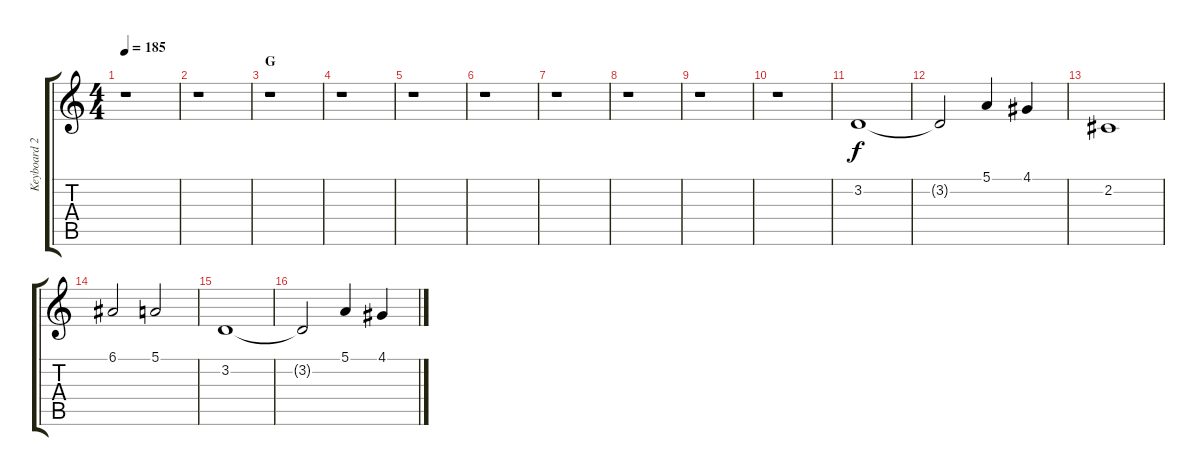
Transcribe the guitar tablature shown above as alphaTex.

\track ("Keyboard 2" "Keyboard 2") {instrument pad2warm}
\staff {score tabs}
\tuning (E4 B3 G3 D3 A2 E2) {hide}
\ts (4 4)
\tempo 185
\clef g2
\ks c
r.1{dy f} |
r.1 |
\section ("" "G")
r.1 |
r.1 |
r.1 |
r.1 |
r.1 |
r.1 |
r.1 |
r.1 |
3.2.1{instrument tremolostrings} |
3.2{t}.2 5.1.4 4.1.4 |
2.2.1 |
6.1.2 5.1.2 |
3.2.1 |
3.2{t}.2 5.1.4 4.1.4
